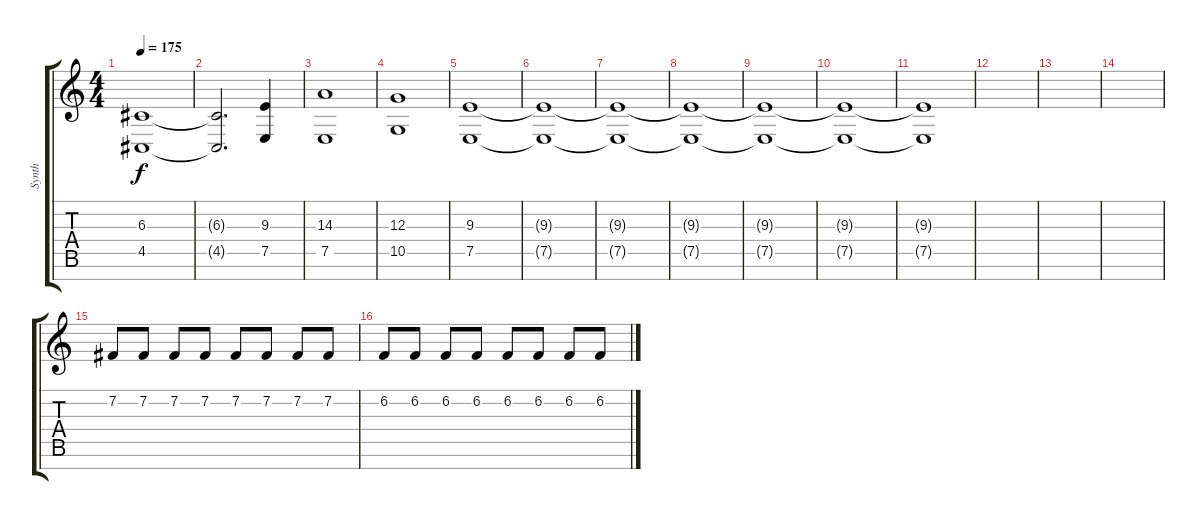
\track ("Synth" "Synth") {instrument choiraahs}
\staff {score tabs}
\tuning (E4 B3 G3 D3 A2 E2 B1) {hide}
\ts (4 4)
\tempo 175
\clef g2
\ks c
(6.3 4.5).1{dy f} |
(6.3{t} 4.5{t}).2{d} (9.3 7.5).4 |
(14.3 7.5).1 |
(12.3 10.5).1 |
(9.3 7.5).1 |
(9.3{t} 7.5{t}).1 |
(9.3{t} 7.5{t}).1 |
(9.3{t} 7.5{t}).1 |
(9.3{t} 7.5{t}).1 |
(9.3{t} 7.5{t}).1 |
(9.3{t} 7.5{t}).1 |
|
|
|
7.2.8{instrument tremolostrings} 7.2.8 7.2.8 7.2.8 7.2.8 7.2.8 7.2.8 7.2.8 |
6.2.8 6.2.8 6.2.8 6.2.8 6.2.8 6.2.8 6.2.8 6.2.8
